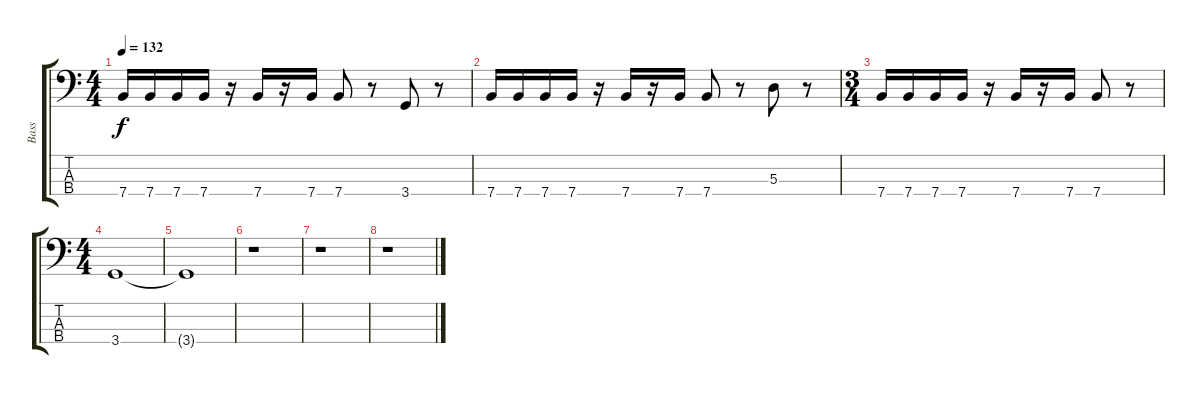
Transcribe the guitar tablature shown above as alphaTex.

\track ("Bass" "Bass") {instrument electricbassfinger}
\staff {score tabs}
\tuning (G2 D2 A1 E1) {hide}
\ts (4 4)
\tempo 132
\clef f4
\ks c
7.4.16{dy f} 7.4.16 7.4.16 7.4.16 r.16 7.4.16 r.16 7.4.16 7.4.8 r.8 3.4.8 r.8 |
7.4.16 7.4.16 7.4.16 7.4.16 r.16 7.4.16 r.16 7.4.16 7.4.8 r.8 5.3.8 r.8 |
\ts (3 4)
7.4.16 7.4.16 7.4.16 7.4.16 r.16 7.4.16 r.16 7.4.16 7.4.8 r.8 |
\ts (4 4)
3.4.1 |
3.4{t}.1 |
r.1 |
r.1 |
r.1
